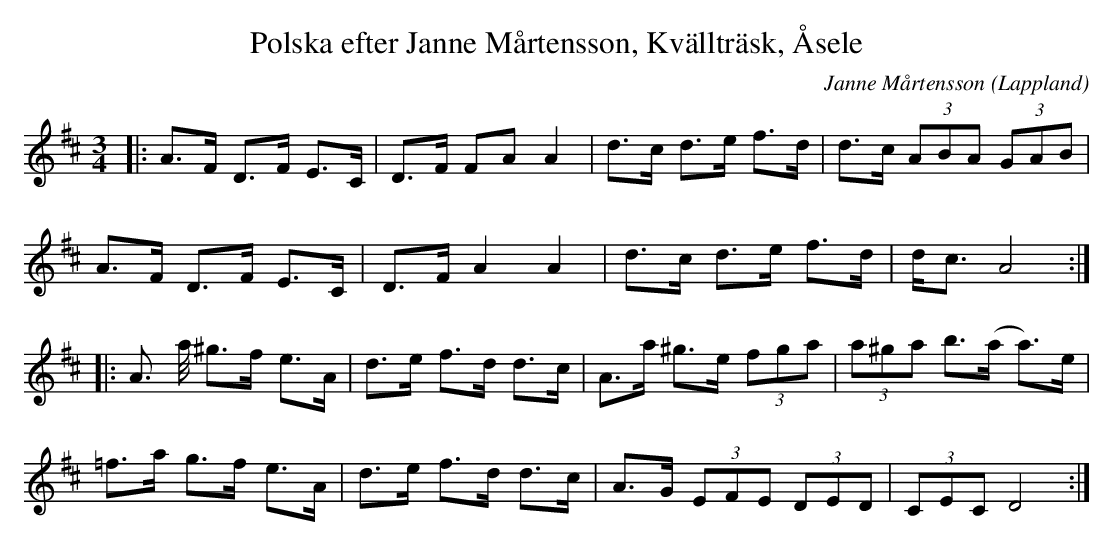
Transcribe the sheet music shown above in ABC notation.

X:1
T:Polska efter Janne Mårtensson, Kvällträsk, Åsele
C:Janne Mårtensson
O: Lappland
M:3/4
L:1/8
K:D
|: A>F D>F E>C | D>F FA A2 | d>c d>e f>d | d>c (3ABA (3GAB |
   A>F D>F E>C | D>F A2 A2 | d>c d>e f>d | d<c A4 :|
|: A> a/2 ^g>f e>A | d>e f>d d>c | A>a ^g>e (3fga | (3a^ga b>(a a)>e |
   =f>a g>f e>A | d>e f>d d>c | A>G (3EFE (3DED | (3CEC D4 :|
